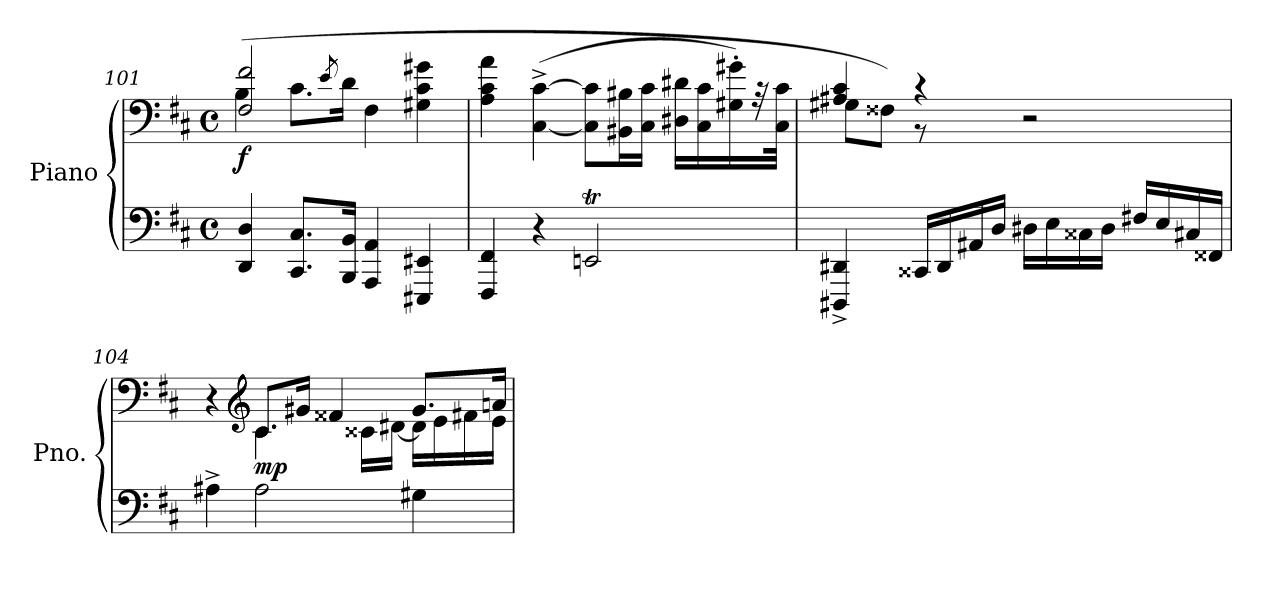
**kern	**kern	**dynam
*part1	*part1	*part1
*staff2	*staff1	*staff1/2
*I"Piano	*	*
*I'Pno.	*	*
*clefF4	*clefF4	*
*k[f#c#]	*k[f#c#]	*
*M4/4	*M4/4	*
*met(c)	*met(c)	*
=101	=101	=101
*	*^	*
!	!	!	!LO:DY:b
4DD/ 4D/	2F#/ 2f#/	(<4B\	f
8.CC#/ 8.C#/L	.	8.c#\L	.
.	.	8qe/	.
16BBB/ 16BB/Jk	.	16d\Jk	.
4AAA/ 4AA/	(4F#\	2ryy	.
4EEE#X/ 4EE#X/	4G#X\ 4c#\ 4g#X\	.	.
*	*v	*v	*
=102	=102	=102
*	*MM100	*
4FFF#/ 4FF#/	4A\ 4c#\ 4a\	.
*	*MM90	*
4r	(>[4C#\^ [4c#\^	.
*	*MM95	*
2EEnT/	8C#\] 8c#\]L	.
.	16BB#X\ 16B#X\L	.
.	16C#\ 16c#\JJ	.
.	16D#X\ 16d#X\LL	.
.	16C#\ 16c#\	.
.	16G#X\' 16g#X\')	.
.	32rA	.
.	(>32C#\ 32c#\JJk	.
!!LO:LB:g=z
=103	=103	=103
*	*MM90	*
*	*^	*
4DDD#X/^ 4DD#X/^)	4A#X/ 4c#/	8G#X\L	.
*	*MM95	*	*
.	.	8F##X\J)	.
*	*MM115	*	*
16CC##X/LL	4r	8r	.
16DD#/	.	.	.
16AA#X/	.	2ryy	.
16D/JJ	.	.	.
16D#X\LL	2r	.	.
16E\	.	.	.
16C##X\	.	.	.
16D#\JJ	.	.	.
16F#X/LL	.	.	.
16E/	.	.	.
16C#X/	.	8ryy	.
16FF##X/JJ	.	.	.
=104	=104	=104	=104
4A#X^\	4r	4ryy	.
*	*clefG2	*	*
!	!	!	!LO:DY:b
2A#\	8.c#/L	4.c#\	mp
.	16g#X/Jk	.	.
.	4f##X/	.	.
.	.	16c##X\LL	.
.	.	[16d#X\JJ	.
4G#X\	8.g#/L	16d#\LL]	.
.	.	16e\	.
.	.	16f#X\	.
.	16an/Jk	16e\JJ	.
*	*v	*v	*
=	=	=
*-	*-	*-
